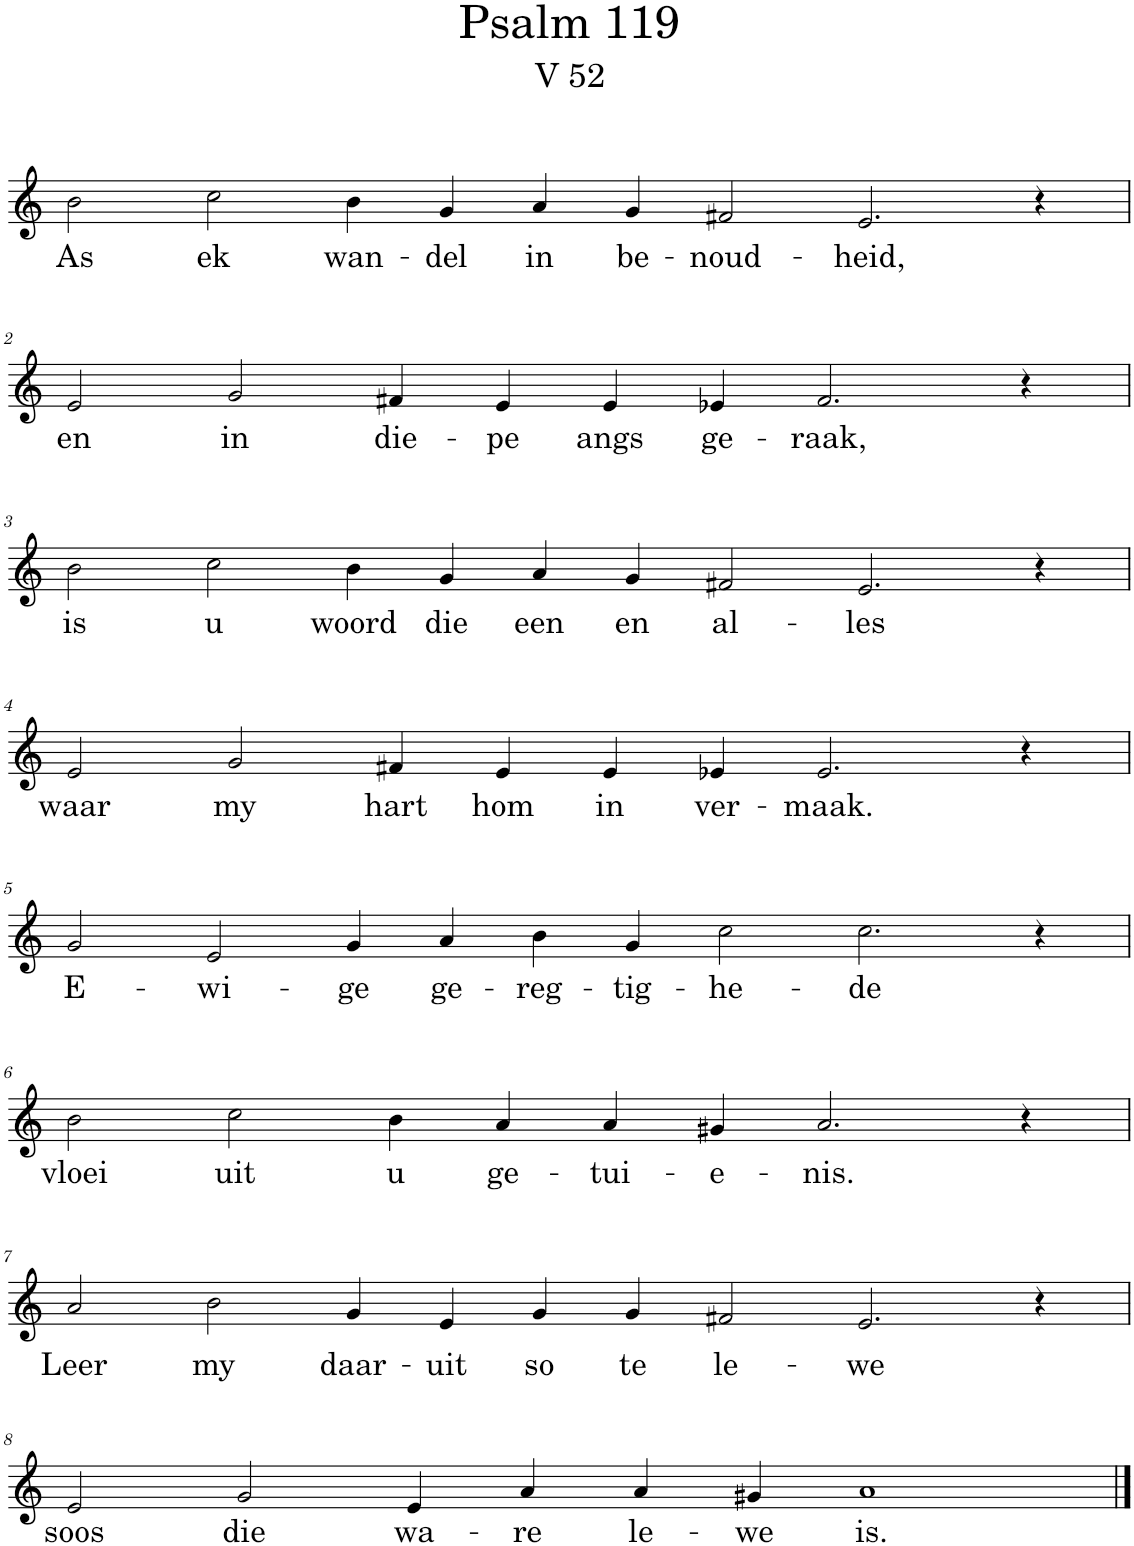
**kern	**text
*part1	*part1
*staff1	*staff1
*I"Pipe Organ	*
*I'Org.	*
*clefG2	*
*k[]	*
*M14/4	*
=1	=1
!	!LO:LY:b
2b\	As
!	!LO:LY:b
2cc\	ek
!	!LO:LY:b
4b\	wan-
!	!LO:LY:b
4g/	-del
!	!LO:LY:b
4a/	in
!	!LO:LY:b
4g/	be-
!	!LO:LY:b
2f#X/	-noud-
!	!LO:LY:b
2.e/	-heid,
4r	.
!!LO:LB:g=z
=2	=2
*M12/4	*
!	!LO:LY:b
2e/	en
!	!LO:LY:b
2g/	in
!	!LO:LY:b
4f#X/	die-
!	!LO:LY:b
4e/	-pe
!	!LO:LY:b
4e/	angs
!	!LO:LY:b
4e-X/	ge-
!	!LO:LY:b
2.f#/	-raak,
4r	.
!!LO:LB:g=z
=3	=3
*M14/4	*
!	!LO:LY:b
2b\	is
!	!LO:LY:b
2cc\	u
!	!LO:LY:b
4b\	woord
!	!LO:LY:b
4g/	die
!	!LO:LY:b
4a/	een
!	!LO:LY:b
4g/	en
!	!LO:LY:b
2f#X/	al-
!	!LO:LY:b
2.e/	-les
4r	.
!!LO:LB:g=z
=4	=4
*M12/4	*
!	!LO:LY:b
2e/	waar
!	!LO:LY:b
2g/	my
!	!LO:LY:b
4f#X/	hart
!	!LO:LY:b
4e/	hom
!	!LO:LY:b
4e/	in
!	!LO:LY:b
4e-X/	ver-
!	!LO:LY:b
2.e-/	-maak.
4r	.
!!LO:LB:g=z
=5	=5
*M14/4	*
!	!LO:LY:b
2g/	E-
!	!LO:LY:b
2e/	-wi-
!	!LO:LY:b
4g/	-ge
!	!LO:LY:b
4a/	ge-
!	!LO:LY:b
4b\	-reg-
!	!LO:LY:b
4g/	-tig-
!	!LO:LY:b
2cc\	-he-
!	!LO:LY:b
2.cc\	-de
4r	.
!!LO:LB:g=z
=6	=6
*M12/4	*
!	!LO:LY:b
2b\	vloei
!	!LO:LY:b
2cc\	uit
!	!LO:LY:b
4b\	u
!	!LO:LY:b
4a/	ge-
!	!LO:LY:b
4a/	-tui-
!	!LO:LY:b
4g#X/	-e-
!	!LO:LY:b
2.a/	-nis.
4r	.
!!LO:LB:g=z
=7	=7
*M14/4	*
!	!LO:LY:b
2a/	Leer
!	!LO:LY:b
2b\	my
!	!LO:LY:b
4g/	daar-
!	!LO:LY:b
4e/	-uit
!	!LO:LY:b
4g/	so
!	!LO:LY:b
4g/	te
!	!LO:LY:b
2f#X/	le-
!	!LO:LY:b
2.e/	-we
4r	.
!!LO:LB:g=z
=8	=8
!	!LO:LY:b
2e/	soos
!	!LO:LY:b
2g/	die
!	!LO:LY:b
4e/	wa-
!	!LO:LY:b
4a/	-re
!	!LO:LY:b
4a/	le-
!	!LO:LY:b
4g#X/	-we
!	!LO:LY:b
1a	is.
==	==
*-	*-
